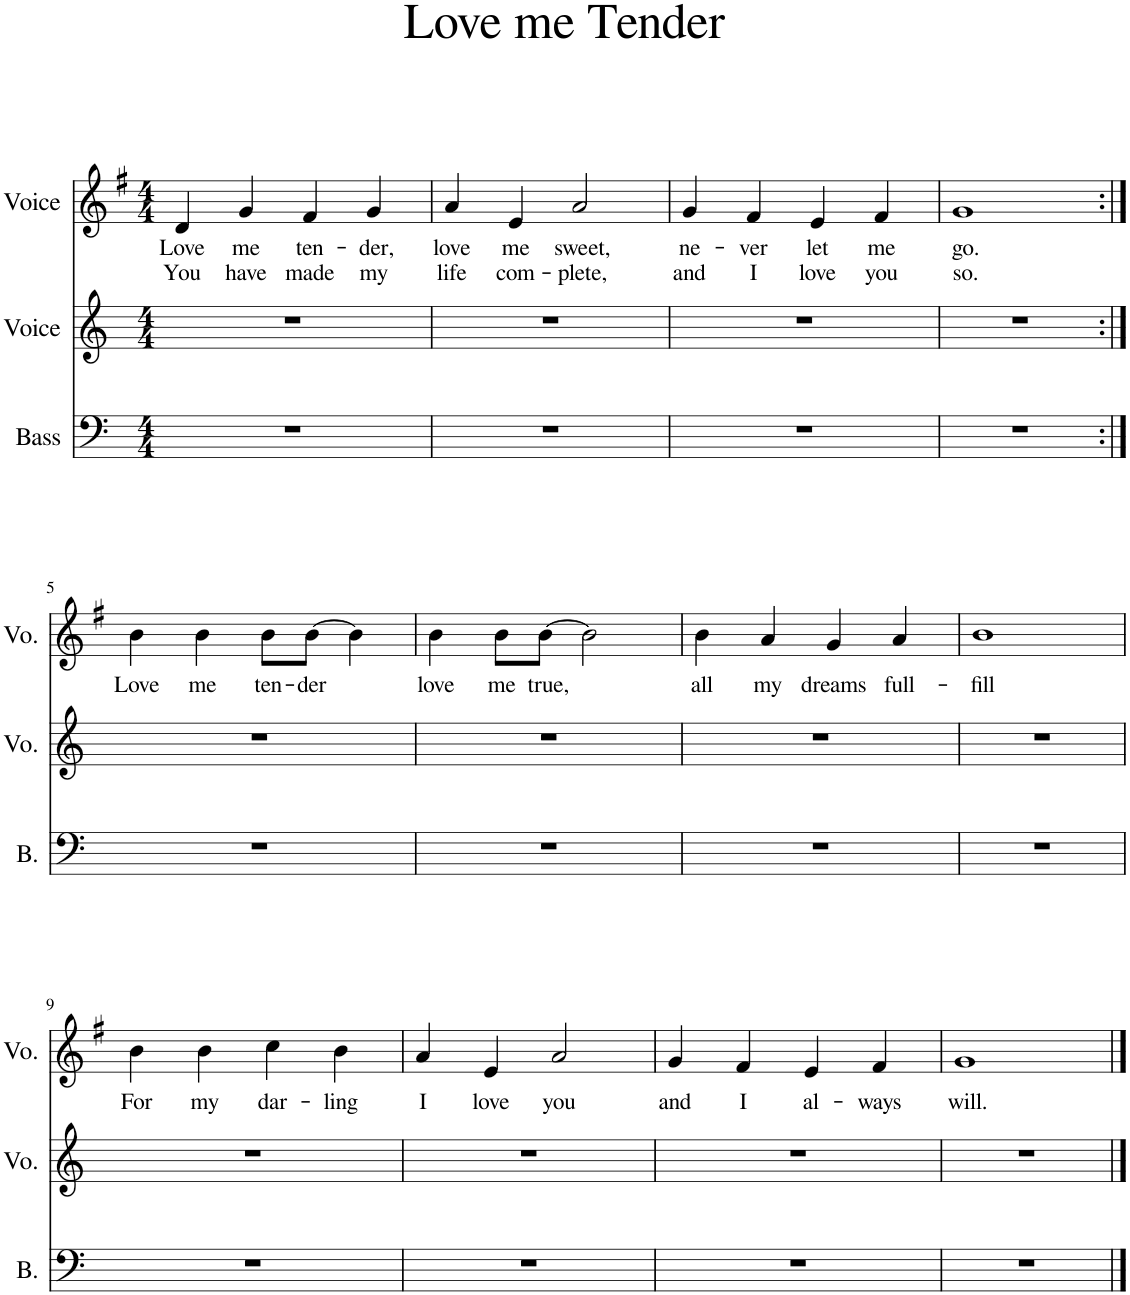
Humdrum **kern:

**kern	**kern	**kern	**text	**text
*part3	*part2	*part1	*part1	*part1
*staff3	*staff2	*staff1	*staff1	*staff1
*I"Bass	*I"Voice	*I"Voice	*	*
*I'B.	*I'Vo.	*I'Vo.	*	*
*clefF4	*clefG2	*clefG2	*	*
*	*	*Trd1c2	*	*
*k[]	*k[]	*k[f#]	*	*
*M4/4	*M4/4	*M4/4	*	*
=1	=1	=1	=1	=1
!	!	!	!LO:LY:b	!LO:LY:b
1r	1r	4d/	Love	You
!	!	!	!LO:LY:b	!LO:LY:b
.	.	4g/	me	have
!	!	!	!LO:LY:b	!LO:LY:b
.	.	4f#/	ten-	made
!	!	!	!LO:LY:b	!LO:LY:b
.	.	4g/	-der,	my
=2	=2	=2	=2	=2
!	!	!	!LO:LY:b	!LO:LY:b
1r	1r	4a/	love	life
!	!	!	!LO:LY:b	!LO:LY:b
.	.	4e/	me	com-
!	!	!	!LO:LY:b	!LO:LY:b
.	.	2a/	sweet,	-plete,
=3	=3	=3	=3	=3
!	!	!	!LO:LY:b	!LO:LY:b
1r	1r	4g/	ne-	and
!	!	!	!LO:LY:b	!LO:LY:b
.	.	4f#/	-ver	I
!	!	!	!LO:LY:b	!LO:LY:b
.	.	4e/	let	love
!	!	!	!LO:LY:b	!LO:LY:b
.	.	4f#/	me	you
=4	=4	=4	=4	=4
!	!	!	!LO:LY:b	!LO:LY:b
1r	1r	1g	go.	so.
!!LO:LB:g=z
=5:|!	=5:|!	=5:|!	=5:|!	=5:|!
!	!	!	!LO:LY:b	!
1r	1r	4b\	Love	.
!	!	!	!LO:LY:b	!
.	.	4b\	me	.
!	!	!	!LO:LY:b	!
.	.	8b\L	ten-	.
!	!	!	!LO:LY:b	!
.	.	[8b\J	-der	.
.	.	4b\]	.	.
=6	=6	=6	=6	=6
!	!	!	!LO:LY:b	!
1r	1r	4b\	love	.
!	!	!	!LO:LY:b	!
.	.	8b\L	me	.
!	!	!	!LO:LY:b	!
.	.	[8b\J	true,	.
.	.	2b\]	.	.
=7	=7	=7	=7	=7
!	!	!	!LO:LY:b	!
1r	1r	4b\	all	.
!	!	!	!LO:LY:b	!
.	.	4a/	my	.
!	!	!	!LO:LY:b	!
.	.	4g/	dreams	.
!	!	!	!LO:LY:b	!
.	.	4a/	full-	.
=8	=8	=8	=8	=8
!	!	!	!LO:LY:b	!
1r	1r	1b	-fill	.
!!LO:LB:g=z
=9	=9	=9	=9	=9
!	!	!	!LO:LY:b	!
1r	1r	4b\	For	.
!	!	!	!LO:LY:b	!
.	.	4b\	my	.
!	!	!	!LO:LY:b	!
.	.	4cc\	dar-	.
!	!	!	!LO:LY:b	!
.	.	4b\	-ling	.
=10	=10	=10	=10	=10
!	!	!	!LO:LY:b	!
1r	1r	4a/	I	.
!	!	!	!LO:LY:b	!
.	.	4e/	love	.
!	!	!	!LO:LY:b	!
.	.	2a/	you	.
=11	=11	=11	=11	=11
!	!	!	!LO:LY:b	!
1r	1r	4g/	and	.
!	!	!	!LO:LY:b	!
.	.	4f#/	I	.
!	!	!	!LO:LY:b	!
.	.	4e/	al-	.
!	!	!	!LO:LY:b	!
.	.	4f#/	-ways	.
=12	=12	=12	=12	=12
!	!	!	!LO:LY:b	!
1r	1r	1g	will.	.
==	==	==	==	==
*-	*-	*-	*-	*-
